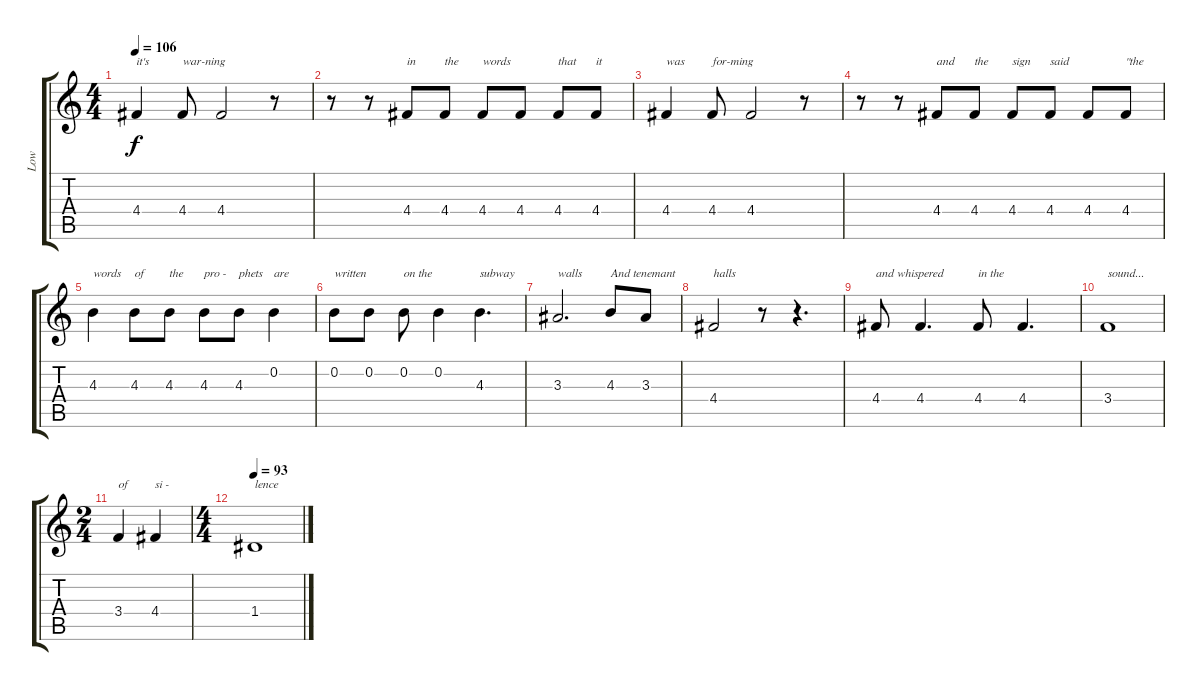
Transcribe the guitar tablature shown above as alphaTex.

\track ("Low" "Low") {instrument acousticguitarsteel}
\staff {score tabs}
\tuning (E4 B3 G3 D3 A2 E2) {hide}
\ts (4 4)
\tempo 106
\clef g2
\ks c
4.4.4{txt "it's" dy f} 4.4.8{txt "war-ning"} 4.4.2 r.8 |
r.8 r.8 4.4.8{txt "in"} 4.4.8{txt "the"} 4.4.8{txt "words"} 4.4.8 4.4.8{txt "that"} 4.4.8{txt "it"} |
4.4.4{txt "was"} 4.4.8{txt "for-ming"} 4.4.2 r.8 |
r.8 r.8 4.4.8{txt "and"} 4.4.8{txt "the"} 4.4.8{txt "sign"} 4.4.8{txt "said"} 4.4.8 4.4.8{txt "\"the"} |
4.3.4{txt "words"} 4.3.8{txt "of"} 4.3.8{txt "the"} 4.3.8{txt "pro -"} 4.3.8{txt "phets"} 0.2.4{txt "are"} |
0.2.8{txt "written"} 0.2.8 0.2.8{txt "on the"} 0.2.4 4.3.4{d txt "subway"} |
3.3.2{d txt "walls"} 4.3.8{txt "And tenemant"} 3.3.8 |
4.4.2{txt "halls"} r.8 r.4{d} |
4.4.8{txt "and whispered"} 4.4.4{d} 4.4.8{txt "in the"} 4.4.4{d} |
3.4.1{txt "sound..."} |
\ts (2 4)
3.4.4{txt "of"} 4.4.4{txt "si -"} |
\ts (4 4)
\tempo 93
1.4.1{txt "lence" volume 5}
